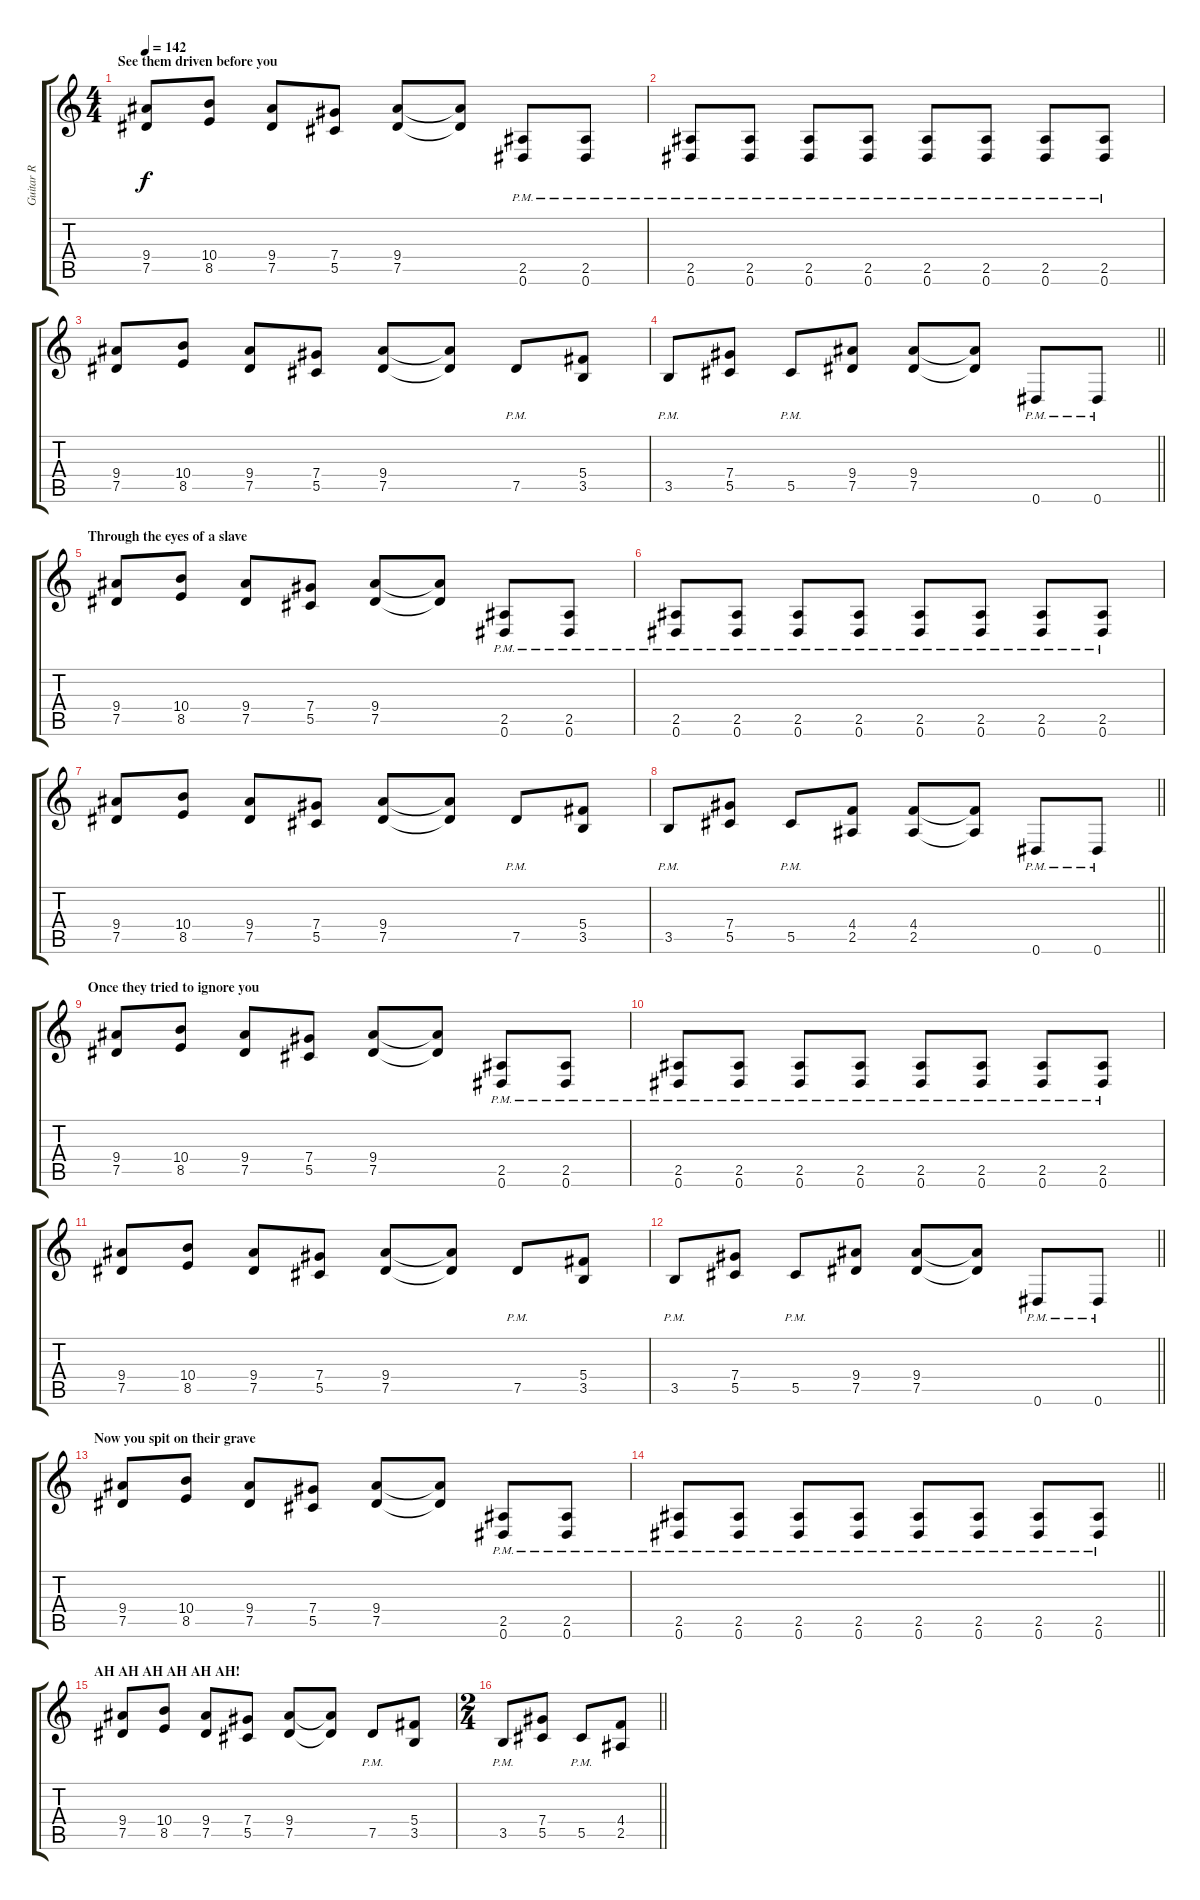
\track ("Guitar R" "Guitar R") {instrument overdrivenguitar}
\staff {score tabs}
\tuning (Eb4 Bb3 Gb3 Db3 Ab2 Eb2) {hide}
\ts (4 4)
\section ("" "See them driven before you")
\tempo 142
\clef g2
\ks c
(9.4 7.5).8{dy f} (10.4 8.5).8 (9.4 7.5).8 (7.4 5.5).8 (9.4 7.5).8 (9.4{t} 7.5{t}).8 (2.5{pm} 0.6{pm}).8 (2.5{pm} 0.6{pm}).8 |
(2.5{pm} 0.6{pm}).8 (2.5{pm} 0.6{pm}).8 (2.5{pm} 0.6{pm}).8 (2.5{pm} 0.6{pm}).8 (2.5{pm} 0.6{pm}).8 (2.5{pm} 0.6{pm}).8 (2.5{pm} 0.6{pm}).8 (2.5{pm} 0.6{pm}).8 |
(9.4 7.5).8 (10.4 8.5).8 (9.4 7.5).8 (7.4 5.5).8 (9.4 7.5).8 (9.4{t} 7.5{t}).8 7.5{pm}.8 (5.4 3.5).8 |
\barLineRight lightlight
3.5{pm}.8 (7.4 5.5).8 5.5{pm}.8 (9.4 7.5).8 (9.4 7.5).8 (9.4{t} 7.5{t}).8 0.6{pm}.8 0.6{pm}.8 |
\section ("" "Through the eyes of a slave")
(9.4 7.5).8 (10.4 8.5).8 (9.4 7.5).8 (7.4 5.5).8 (9.4 7.5).8 (9.4{t} 7.5{t}).8 (2.5{pm} 0.6{pm}).8 (2.5{pm} 0.6{pm}).8 |
(2.5{pm} 0.6{pm}).8 (2.5{pm} 0.6{pm}).8 (2.5{pm} 0.6{pm}).8 (2.5{pm} 0.6{pm}).8 (2.5{pm} 0.6{pm}).8 (2.5{pm} 0.6{pm}).8 (2.5{pm} 0.6{pm}).8 (2.5{pm} 0.6{pm}).8 |
(9.4 7.5).8 (10.4 8.5).8 (9.4 7.5).8 (7.4 5.5).8 (9.4 7.5).8 (9.4{t} 7.5{t}).8 7.5{pm}.8 (5.4 3.5).8 |
\barLineRight lightlight
3.5{pm}.8 (7.4 5.5).8 5.5{pm}.8 (4.4 2.5).8 (4.4 2.5).8 (4.4{t} 2.5{t}).8 0.6{pm}.8 0.6{pm}.8 |
\section ("" "Once they tried to ignore you")
(9.4 7.5).8 (10.4 8.5).8 (9.4 7.5).8 (7.4 5.5).8 (9.4 7.5).8 (9.4{t} 7.5{t}).8 (2.5{pm} 0.6{pm}).8 (2.5{pm} 0.6{pm}).8 |
(2.5{pm} 0.6{pm}).8 (2.5{pm} 0.6{pm}).8 (2.5{pm} 0.6{pm}).8 (2.5{pm} 0.6{pm}).8 (2.5{pm} 0.6{pm}).8 (2.5{pm} 0.6{pm}).8 (2.5{pm} 0.6{pm}).8 (2.5{pm} 0.6{pm}).8 |
(9.4 7.5).8 (10.4 8.5).8 (9.4 7.5).8 (7.4 5.5).8 (9.4 7.5).8 (9.4{t} 7.5{t}).8 7.5{pm}.8 (5.4 3.5).8 |
\barLineRight lightlight
3.5{pm}.8 (7.4 5.5).8 5.5{pm}.8 (9.4 7.5).8 (9.4 7.5).8 (9.4{t} 7.5{t}).8 0.6{pm}.8 0.6{pm}.8 |
\section ("" "Now you spit on their grave")
(9.4 7.5).8 (10.4 8.5).8 (9.4 7.5).8 (7.4 5.5).8 (9.4 7.5).8 (9.4{t} 7.5{t}).8 (2.5{pm} 0.6{pm}).8 (2.5{pm} 0.6{pm}).8 |
\barLineRight lightlight
(2.5{pm} 0.6{pm}).8 (2.5{pm} 0.6{pm}).8 (2.5{pm} 0.6{pm}).8 (2.5{pm} 0.6{pm}).8 (2.5{pm} 0.6{pm}).8 (2.5{pm} 0.6{pm}).8 (2.5{pm} 0.6{pm}).8 (2.5{pm} 0.6{pm}).8 |
\section ("" "AH AH AH AH AH AH!")
(9.4 7.5).8 (10.4 8.5).8 (9.4 7.5).8 (7.4 5.5).8 (9.4 7.5).8 (9.4{t} 7.5{t}).8 7.5{pm}.8 (5.4 3.5).8 |
\ts (2 4)
\barLineRight lightlight
3.5{pm}.8 (7.4 5.5).8 5.5{pm}.8 (4.4 2.5).8
